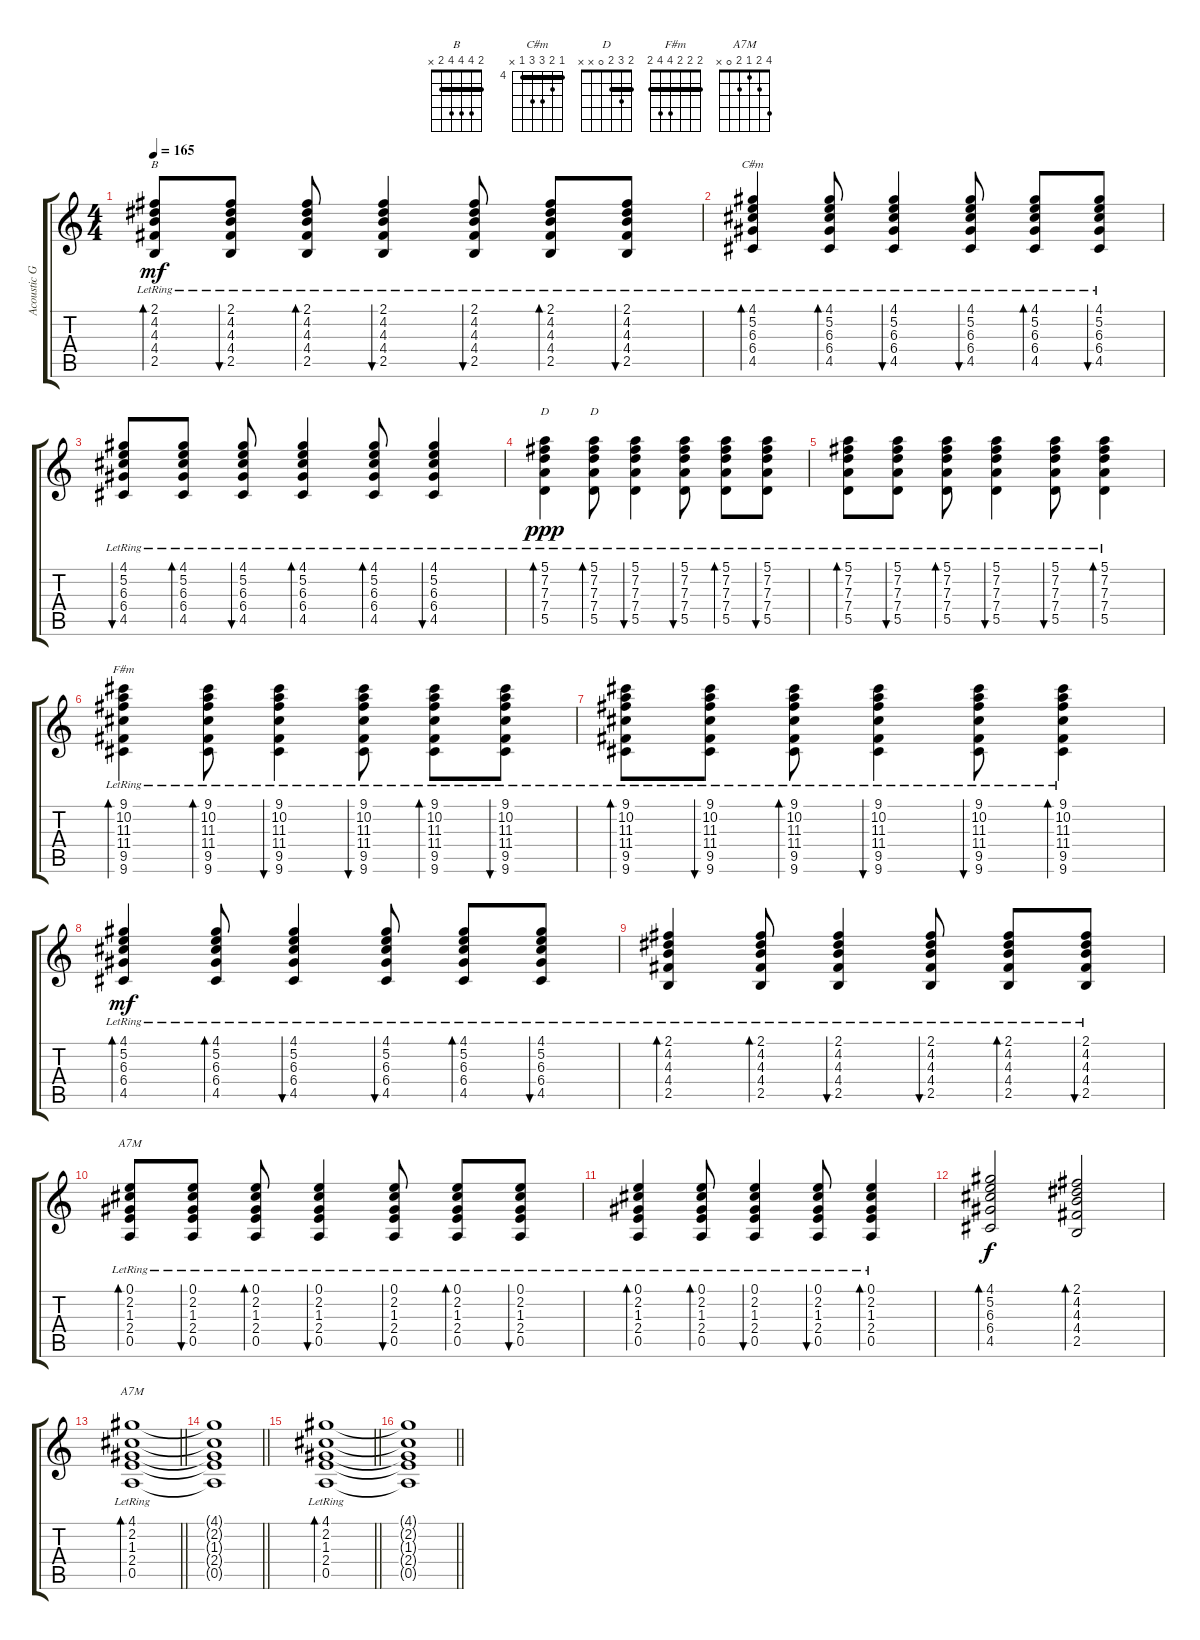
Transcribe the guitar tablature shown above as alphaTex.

\track ("Acoustic Guitar (Mattias)" "Acoustic G") {instrument acousticguitarnylon}
\staff {score tabs}
\tuning (E4 B3 G3 D3 A2 E2) {hide}
\chord ("B" 2 4 4 4 2 x) {barre 2}
\chord ("C#m" 4 5 6 6 4 x) {firstfret 4 barre 4}
\chord ("D" 5 7 7 7 5 x) {firstfret 5 barre 5}
\chord ("D" 2 3 2 0 x x) {barre 2}
\chord ("F#m" 2 2 2 4 4 2) {barre 2}
\chord ("A7M" 0 2 1 2 0 x)
\chord ("A7M" 4 2 1 2 0 x)
\ts (4 4)
\tempo 165
\clef g2
\ks c
(2.1{lr} 4.2{lr} 4.3{lr} 4.4{lr} 2.5{lr}).8{bd 60 ch "B" dy mf} (2.1{lr} 4.2{lr} 4.3{lr} 4.4{lr} 2.5{lr}).8{bu 60} (2.1{lr} 4.2{lr} 4.3{lr} 4.4{lr} 2.5{lr}).8{bd 60} (2.1{lr} 4.2{lr} 4.3{lr} 4.4{lr} 2.5{lr}).4{bu 60} (2.1{lr} 4.2{lr} 4.3{lr} 4.4{lr} 2.5{lr}).8{bu 60} (2.1{lr} 4.2{lr} 4.3{lr} 4.4{lr} 2.5{lr}).8{bd 60} (2.1{lr} 4.2{lr} 4.3{lr} 4.4{lr} 2.5{lr}).8{bu 60} |
(4.1{lr} 5.2{lr} 6.3{lr} 6.4{lr} 4.5{lr}).4{bd 60 ch "C#m"} (4.1{lr} 5.2{lr} 6.3{lr} 6.4{lr} 4.5{lr}).8{bd 60} (4.1{lr} 5.2{lr} 6.3{lr} 6.4{lr} 4.5{lr}).4{bu 60} (4.1{lr} 5.2{lr} 6.3{lr} 6.4{lr} 4.5{lr}).8{bu 60} (4.1{lr} 5.2{lr} 6.3{lr} 6.4{lr} 4.5{lr}).8{bd 60} (4.1{lr} 5.2{lr} 6.3{lr} 6.4{lr} 4.5{lr}).8{bu 60} |
(4.1{lr} 5.2{lr} 6.3{lr} 6.4{lr} 4.5{lr}).8{bu 60} (4.1{lr} 5.2{lr} 6.3{lr} 6.4{lr} 4.5{lr}).8{bd 60} (4.1{lr} 5.2{lr} 6.3{lr} 6.4{lr} 4.5{lr}).8{bu 60} (4.1{lr} 5.2{lr} 6.3{lr} 6.4{lr} 4.5{lr}).4{bd 60} (4.1{lr} 5.2{lr} 6.3{lr} 6.4{lr} 4.5{lr}).8{bd 60} (4.1{lr} 5.2{lr} 6.3{lr} 6.4{lr} 4.5{lr}).4{bu 60} |
(5.1{lr} 7.2{lr} 7.3{lr} 7.4{lr} 5.5).4{bd 60 ch "D" dy ppp} (5.1{lr} 7.2{lr} 7.3{lr} 7.4{lr} 5.5).8{bd 60 ch "D"} (5.1{lr} 7.2{lr} 7.3{lr} 7.4{lr} 5.5).4{bu 60} (5.1{lr} 7.2{lr} 7.3{lr} 7.4{lr} 5.5).8{bu 60} (5.1{lr} 7.2{lr} 7.3{lr} 7.4{lr} 5.5).8{bd 60} (5.1{lr} 7.2{lr} 7.3{lr} 7.4{lr} 5.5).8{bu 60} |
(5.1{lr} 7.2{lr} 7.3{lr} 7.4{lr} 5.5).8{bd 60} (5.1{lr} 7.2{lr} 7.3{lr} 7.4{lr} 5.5).8{bu 60} (5.1{lr} 7.2{lr} 7.3{lr} 7.4{lr} 5.5).8{bd 60} (5.1{lr} 7.2{lr} 7.3{lr} 7.4{lr} 5.5).4{bu 60} (5.1{lr} 7.2{lr} 7.3{lr} 7.4{lr} 5.5).8{bu 60} (5.1{lr} 7.2{lr} 7.3{lr} 7.4{lr} 5.5).4{bd 60} |
(9.1 10.2{lr} 11.3{lr} 11.4{lr} 9.5{lr} 9.6).4{bd 60 ch "F#m"} (9.1 10.2{lr} 11.3{lr} 11.4{lr} 9.5{lr} 9.6).8{bd 60} (9.1 10.2{lr} 11.3{lr} 11.4{lr} 9.5{lr} 9.6).4{bu 60} (9.1{lr} 10.2{lr} 11.3{lr} 11.4{lr} 9.5{lr} 9.6).8{bu 60} (9.1{lr} 10.2{lr} 11.3{lr} 11.4{lr} 9.5{lr} 9.6).8{bd 60} (9.1{lr} 10.2{lr} 11.3{lr} 11.4{lr} 9.5{lr} 9.6).8{bu 60} |
(9.1{lr} 10.2{lr} 11.3{lr} 11.4{lr} 9.5{lr} 9.6).8{bd 60} (9.1{lr} 10.2{lr} 11.3{lr} 11.4{lr} 9.5{lr} 9.6).8{bu 60} (9.1{lr} 10.2{lr} 11.3{lr} 11.4{lr} 9.5{lr} 9.6).8{bd 60} (9.1{lr} 10.2{lr} 11.3{lr} 11.4{lr} 9.5{lr} 9.6).4{bu 60} (9.1{lr} 10.2{lr} 11.3{lr} 11.4{lr} 9.5{lr} 9.6).8{bu 60} (9.1{lr} 10.2{lr} 11.3{lr} 11.4{lr} 9.5{lr} 9.6).4{bd 60} |
(4.1{lr} 5.2{lr} 6.3{lr} 6.4{lr} 4.5{lr}).4{bd 60 dy mf} (4.1{lr} 5.2{lr} 6.3{lr} 6.4{lr} 4.5{lr}).8{bd 60} (4.1{lr} 5.2{lr} 6.3{lr} 6.4{lr} 4.5{lr}).4{bu 60} (4.1{lr} 5.2{lr} 6.3{lr} 6.4{lr} 4.5{lr}).8{bu 60} (4.1{lr} 5.2{lr} 6.3{lr} 6.4{lr} 4.5{lr}).8{bd 60} (4.1{lr} 5.2{lr} 6.3{lr} 6.4{lr} 4.5{lr}).8{bu 60} |
(2.1{lr} 4.2{lr} 4.3{lr} 4.4{lr} 2.5{lr}).4{bd 60} (2.1{lr} 4.2{lr} 4.3{lr} 4.4{lr} 2.5{lr}).8{bd 60} (2.1{lr} 4.2{lr} 4.3{lr} 4.4{lr} 2.5{lr}).4{bu 60} (2.1{lr} 4.2{lr} 4.3{lr} 4.4{lr} 2.5{lr}).8{bu 60} (2.1{lr} 4.2{lr} 4.3{lr} 4.4{lr} 2.5{lr}).8{bd 60} (2.1{lr} 4.2{lr} 4.3{lr} 4.4{lr} 2.5{lr}).8{bu 60} |
(0.1{lr} 2.2{lr} 1.3{lr} 2.4{lr} 0.5{lr}).8{bd 60 ch "A7M"} (0.1{lr} 2.2{lr} 1.3{lr} 2.4{lr} 0.5{lr}).8{bu 60} (0.1{lr} 2.2{lr} 1.3{lr} 2.4{lr} 0.5{lr}).8{bd 60} (0.1{lr} 2.2{lr} 1.3{lr} 2.4{lr} 0.5{lr}).4{bu 60} (0.1{lr} 2.2{lr} 1.3{lr} 2.4{lr} 0.5{lr}).8{bu 60} (0.1{lr} 2.2{lr} 1.3{lr} 2.4{lr} 0.5{lr}).8{bd 60} (0.1{lr} 2.2{lr} 1.3{lr} 2.4{lr} 0.5{lr}).8{bu 60} |
(0.1{lr} 2.2{lr} 1.3{lr} 2.4{lr} 0.5{lr}).4{bd 60} (0.1{lr} 2.2{lr} 1.3{lr} 2.4{lr} 0.5{lr}).8{bd 60} (0.1{lr} 2.2{lr} 1.3{lr} 2.4{lr} 0.5{lr}).4{bu 60} (0.1{lr} 2.2{lr} 1.3{lr} 2.4{lr} 0.5{lr}).8{bu 60} (0.1{lr} 2.2{lr} 1.3{lr} 2.4{lr} 0.5{lr}).4{bd 60} |
(4.1 5.2 6.3 6.4 4.5).2{bd 240 dy f} (2.1 4.2 4.3 4.4 2.5).2{bd 240} |
\barLineRight lightlight
(4.1{lr} 2.2{lr} 1.3{lr} 2.4{lr} 0.5{lr}).1{bd 240 ch "A7M"} |
\barLineRight lightlight
(4.1{t} 2.2{t} 1.3{t} 2.4{t} 0.5{t}).1 |
\barLineRight lightlight
(4.1{lr} 2.2{lr} 1.3{lr} 2.4{lr} 0.5{lr}).1{bd 240} |
\barLineRight lightlight
(4.1{t} 2.2{t} 1.3{t} 2.4{t} 0.5{t}).1
